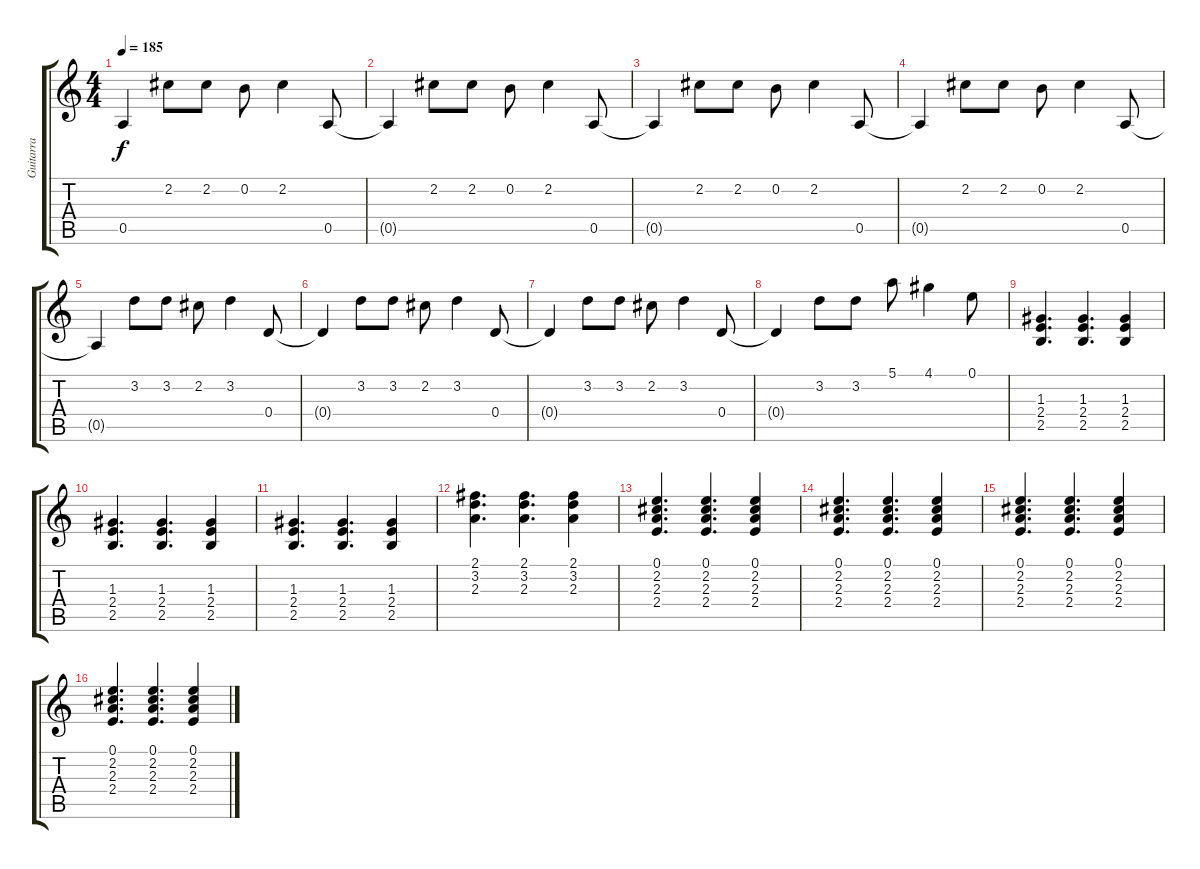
\track ("Guitarra" "Guitarra") {instrument electricguitarjazz}
\staff {score tabs}
\tuning (E4 B3 G3 D3 A2 E2) {hide}
\ts (4 4)
\tempo 185
\clef g2
\ks c
0.5{t}.4{dy f} 2.2.8 2.2.8 0.2.8 2.2.4 0.5.8 |
0.5{t}.4 2.2.8 2.2.8 0.2.8 2.2.4 0.5.8 |
0.5{t}.4 2.2.8 2.2.8 0.2.8 2.2.4 0.5.8 |
0.5{t}.4 2.2.8 2.2.8 0.2.8 2.2.4 0.5.8 |
0.5{t}.4 3.2.8 3.2.8 2.2.8 3.2.4 0.4.8 |
0.4{t}.4 3.2.8 3.2.8 2.2.8 3.2.4 0.4.8 |
0.4{t}.4 3.2.8 3.2.8 2.2.8 3.2.4 0.4.8 |
0.4{t}.4 3.2.8 3.2.8 5.1.8 4.1.4 0.1.8 |
(1.3 2.4 2.5).4{d} (1.3 2.4 2.5).4{d} (1.3 2.4 2.5).4 |
(1.3 2.4 2.5).4{d} (1.3 2.4 2.5).4{d} (1.3 2.4 2.5).4 |
(1.3 2.4 2.5).4{d} (1.3 2.4 2.5).4{d} (1.3 2.4 2.5).4 |
(2.1 3.2 2.3).4{d} (2.1 3.2 2.3).4{d} (2.1 3.2 2.3).4 |
(0.1 2.2 2.3 2.4).4{d} (0.1 2.2 2.3 2.4).4{d} (0.1 2.2 2.3 2.4).4 |
(0.1 2.2 2.3 2.4).4{d} (0.1 2.2 2.3 2.4).4{d} (0.1 2.2 2.3 2.4).4 |
(0.1 2.2 2.3 2.4).4{d} (0.1 2.2 2.3 2.4).4{d} (0.1 2.2 2.3 2.4).4 |
(0.1 2.2 2.3 2.4).4{d} (0.1 2.2 2.3 2.4).4{d} (0.1 2.2 2.3 2.4).4
